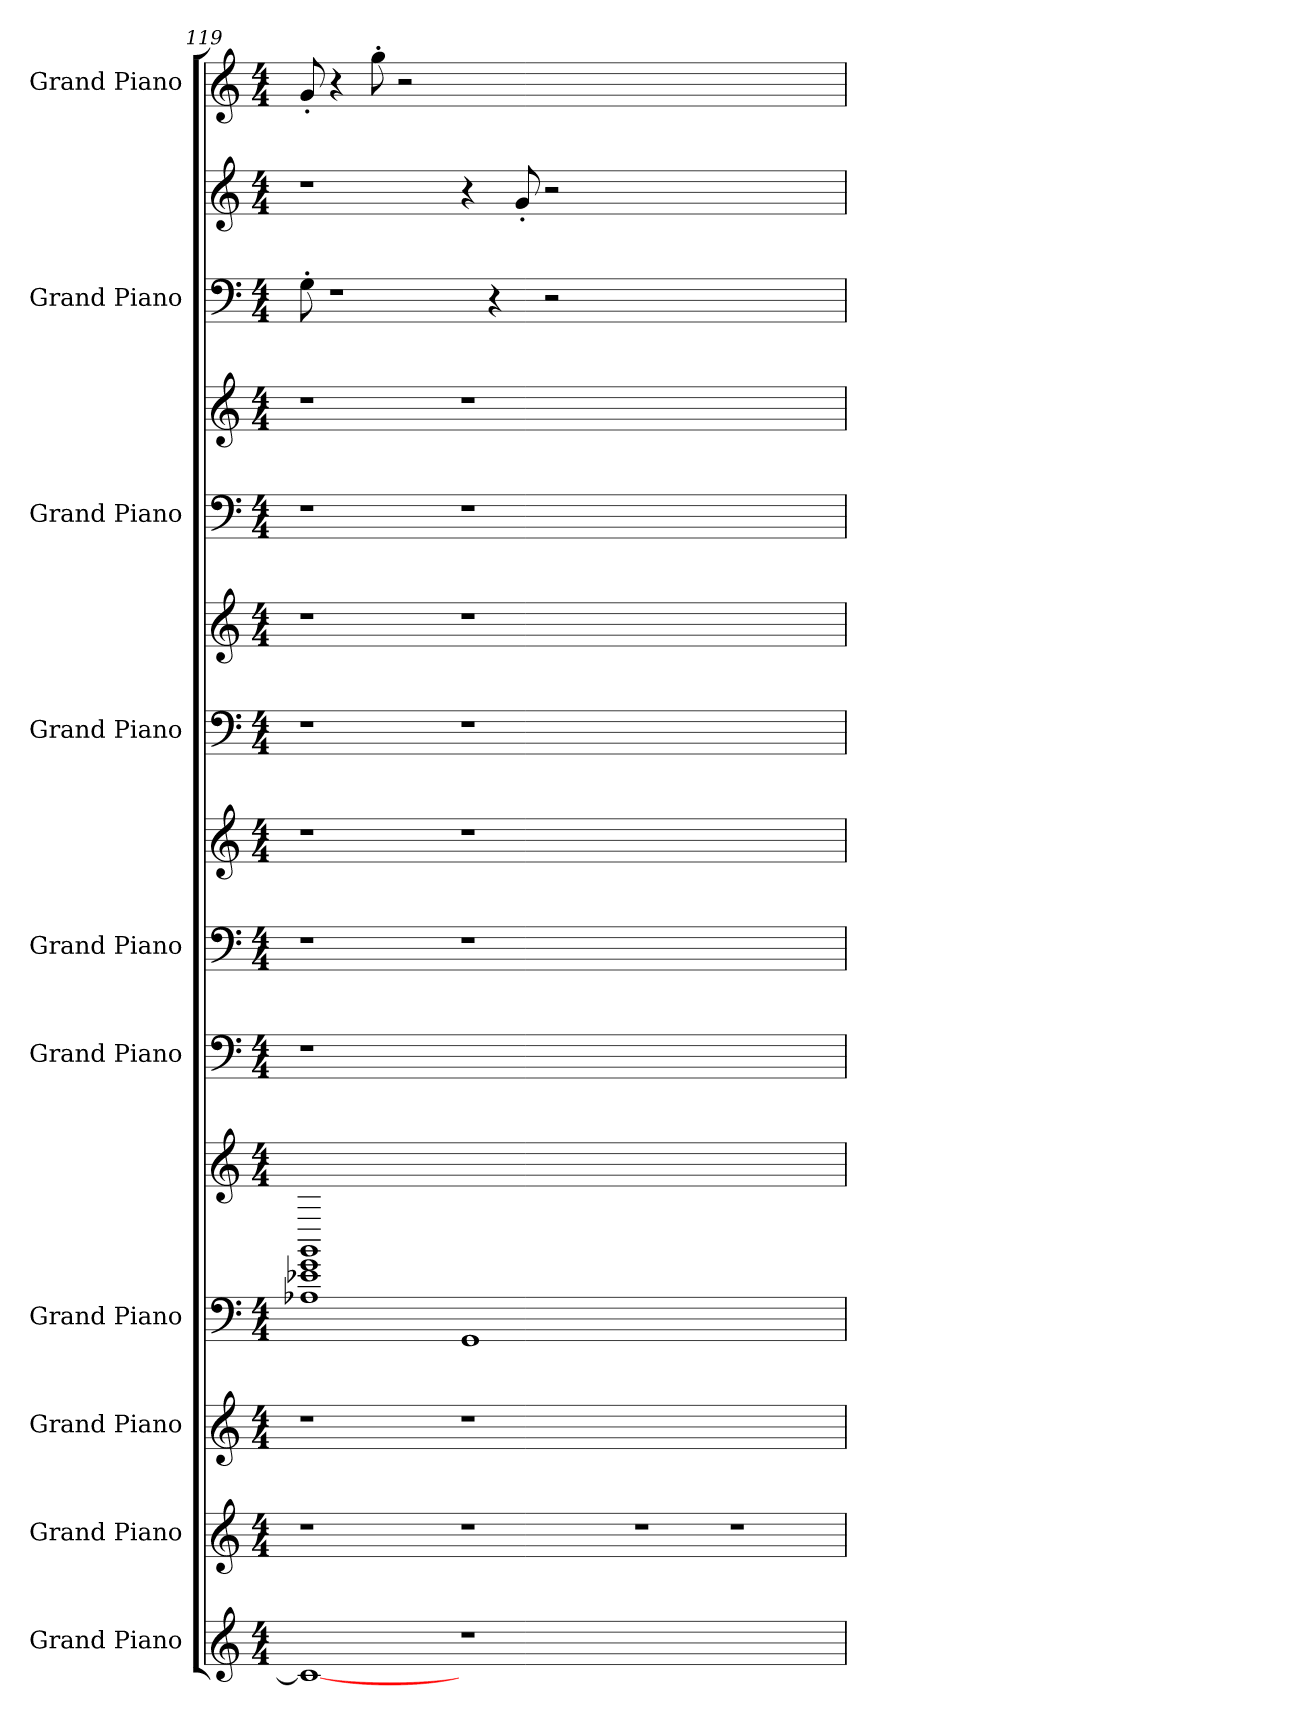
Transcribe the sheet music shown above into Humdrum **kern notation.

**kern	**kern	**kern	**kern	**kern	**kern	**kern	**kern	**kern	**kern	**kern	**kern	**kern	**kern	**kern
*part10	*part9	*part8	*part7	*part7	*part6	*part5	*part5	*part4	*part4	*part3	*part3	*part2	*part2	*part1
*staff15	*staff14	*staff13	*staff12	*staff11	*staff10	*staff9	*staff8	*staff7	*staff6	*staff5	*staff4	*staff3	*staff2	*staff1
*I"Grand Piano	*I"Grand Piano	*I"Grand Piano	*I"Grand Piano	*	*I"Grand Piano	*I"Grand Piano	*	*I"Grand Piano	*	*I"Grand Piano	*	*I"Grand Piano	*	*I"Grand Piano
*clefG2	*clefG2	*clefG2	*clefF4	*clefG2	*clefF4	*clefF4	*clefG2	*clefF4	*clefG2	*clefF4	*clefG2	*clefF4	*clefG2	*clefG2
*k[]	*k[]	*k[]	*k[]	*k[]	*k[]	*k[]	*k[]	*k[]	*k[]	*k[]	*k[]	*k[]	*k[]	*k[]
*C:	*C:	*C:	*C:	*C:	*C:	*C:	*C:	*C:	*C:	*C:	*C:	*C:	*C:	*C:
*M4/4	*M4/4	*M4/4	*M4/4	*M4/4	*M4/4	*M4/4	*M4/4	*M4/4	*M4/4	*M4/4	*M4/4	*M4/4	*M4/4	*M4/4
=119	=119	=119	=119	=119	=119	=119	=119	=119	=119	=119	=119	=119	=119	=119
1c_	1r	1r	1A-X 1e-X 1g	1GG	1r	1r	1r	1r	1r	1r	1r	8G'	1r	8g'
.	.	.	.	.	.	.	.	.	.	.	.	1r	.	4r
.	.	.	.	.	.	.	.	.	.	.	.	.	.	8gg'
.	.	.	.	.	.	.	.	.	.	.	.	.	.	2r
1r	1r	1r	1GG	0.ryy	0.ryy	1r	1r	1r	1r	1r	1r	.	4r	0.ryy
.	.	.	.	.	.	.	.	.	.	.	.	4r	.	.
.	.	.	.	.	.	.	.	.	.	.	.	.	8g'	.
.	.	.	.	.	.	.	.	.	.	.	.	2r	2r	.
.	.	.	.	.	.	.	.	.	.	.	.	0ryy	0ryy	.
0ryy	1r	0ryy	0ryy	.	.	0ryy	0ryy	0ryy	0ryy	0ryy	0ryy	.	.	.
.	1r	.	.	.	.	.	.	.	.	.	.	.	.	.
.	.	.	.	.	.	.	.	.	.	.	.	8ryy	8ryy	.
=	=	=	=	=	=	=	=	=	=	=	=	=	=	=
*-	*-	*-	*-	*-	*-	*-	*-	*-	*-	*-	*-	*-	*-	*-
